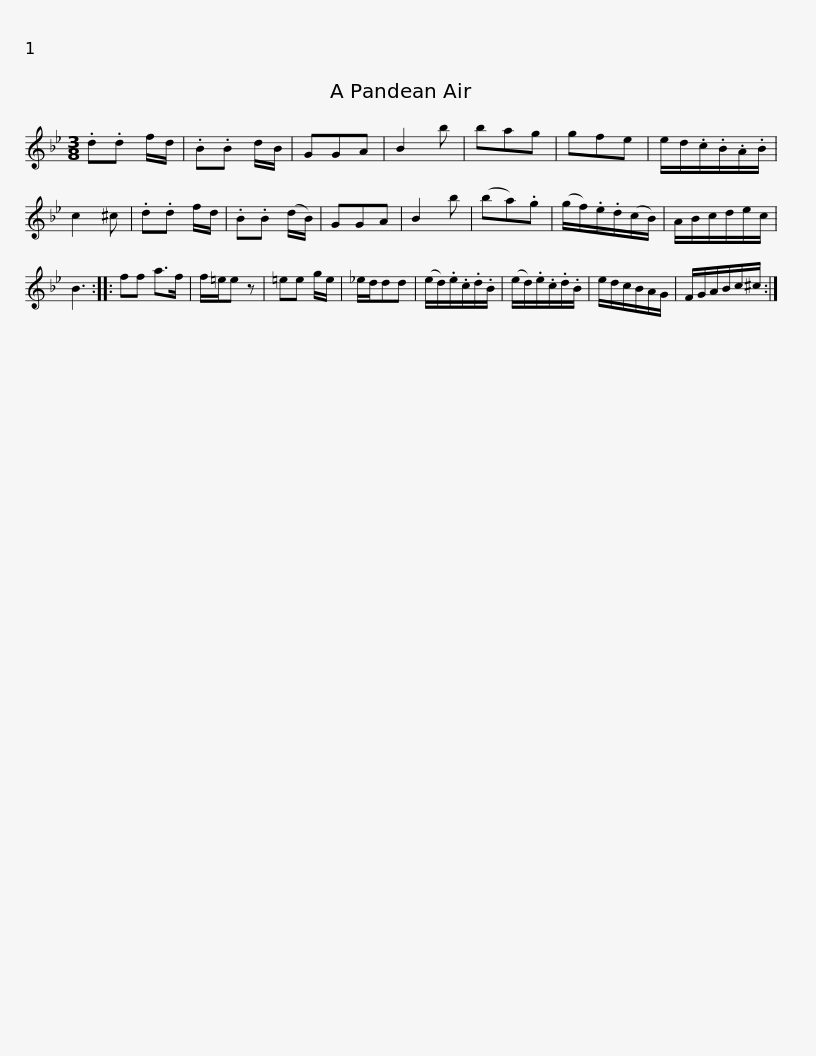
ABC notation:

X:1
L:1/8
M:3/8
I:linebreak $
K:Bb
V:1 treble
V:1
 .d.d f/d/ | .B.B d/B/ | GGA | B2 b | bag | %5
 gfe | e/d/.c/.B/.A/.B/ | c2 ^c | .d.d f/d/ | .B.B (d/B/) | %10
 GGA | B2 b |$ (ba).g | (g/f/).e/.d/(c/B/) | A/B/c/d/e/c/ | %15
 B3 :: ff a>f | f/=e/e z | =ee g/e/ | _e/d/dd | %20
 (e/d/).e/.c/.d/.B/ |$ (e/d/).e/.c/.d/.B/ | e/d/c/B/A/G/ | F/G/A/B/c/^c/ :| %24
